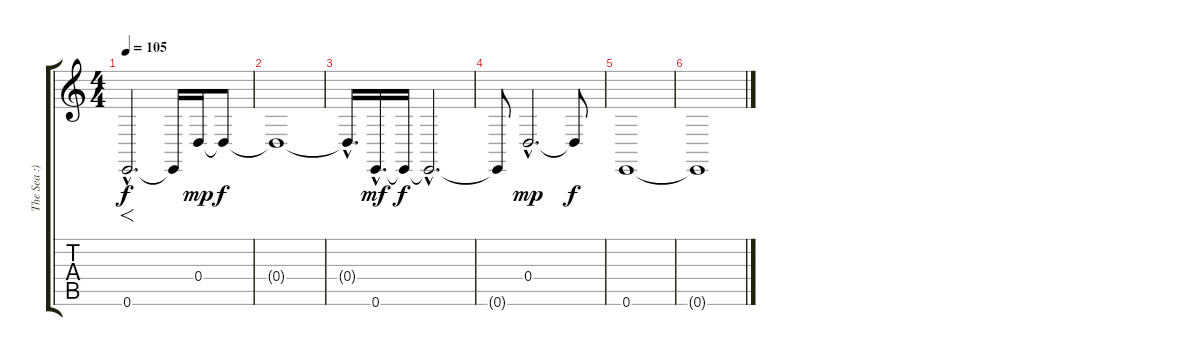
\track ("The Sea :)" "The Sea :)") {instrument seashore}
\staff {score tabs}
\tuning (E4 B3 G3 D3 A2 E2) {hide}
\ts (4 4)
\tempo 105
\clef g2
\ks c
0.6{hac}.2{f d dy f} 0.6{t}.16 0.4.16{dy mp} 0.4{t}.8{dy f} |
0.4{t}.1 |
0.4{hac t}.16{d} 0.6{hac}.16{d dy mf} 0.6{t}.16{dy f} 0.6{hac t}.2{d} |
0.6{t}.8 0.4{hac}.2{d dy mp} 0.4{t}.8{dy f} |
0.6.1 |
0.6{t}.1
